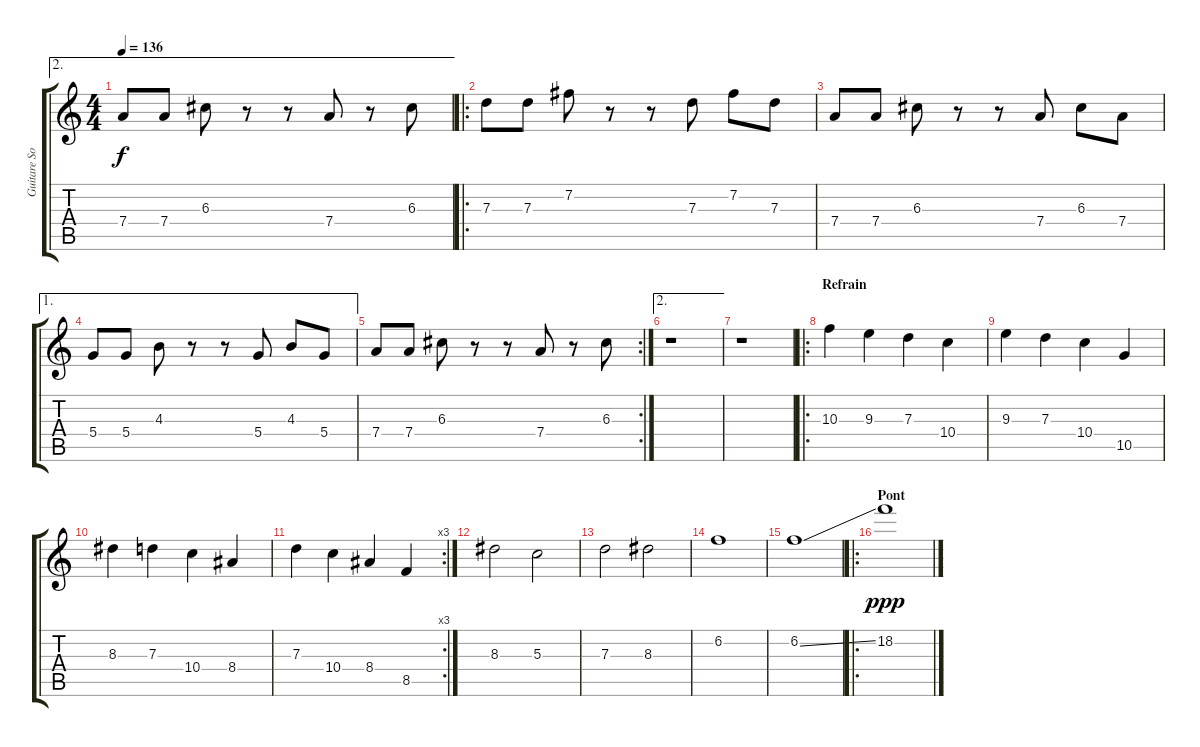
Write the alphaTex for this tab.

\track ("Guitare Solo" "Guitare So") {instrument distortionguitar}
\staff {score tabs}
\tuning (E4 B3 G3 D3 A2 E2) {hide}
\ae 2
\ts (4 4)
\tempo 136
\clef g2
\ks c
7.4.8{dy f} 7.4.8 6.3.8 r.8 r.8 7.4.8 r.8 6.3.8 |
\ro
7.3.8 7.3.8 7.2.8 r.8 r.8 7.3.8 7.2.8 7.3.8 |
7.4.8 7.4.8 6.3.8 r.8 r.8 7.4.8 6.3.8 7.4.8 |
\ae 1
5.4.8 5.4.8 4.3.8 r.8 r.8 5.4.8 4.3.8 5.4.8 |
\rc 2
7.4.8 7.4.8 6.3.8 r.8 r.8 7.4.8 r.8 6.3.8 |
\ae 2
r.1 |
r.1 |
\ro
\section ("" "Refrain")
10.3.4{volume 13 instrument distortionguitar} 9.3.4 7.3.4 10.4.4 |
9.3.4 7.3.4 10.4.4 10.5.4 |
8.3.4 7.3.4 10.4.4 8.4.4 |
\rc 3
7.3.4 10.4.4 8.4.4 8.5.4 |
8.3.2 5.3.2 |
7.3.2 8.3.2 |
6.2.1 |
6.2{ss}.1 |
\ro
\section ("" "Pont")
18.2.1{dy ppp}
